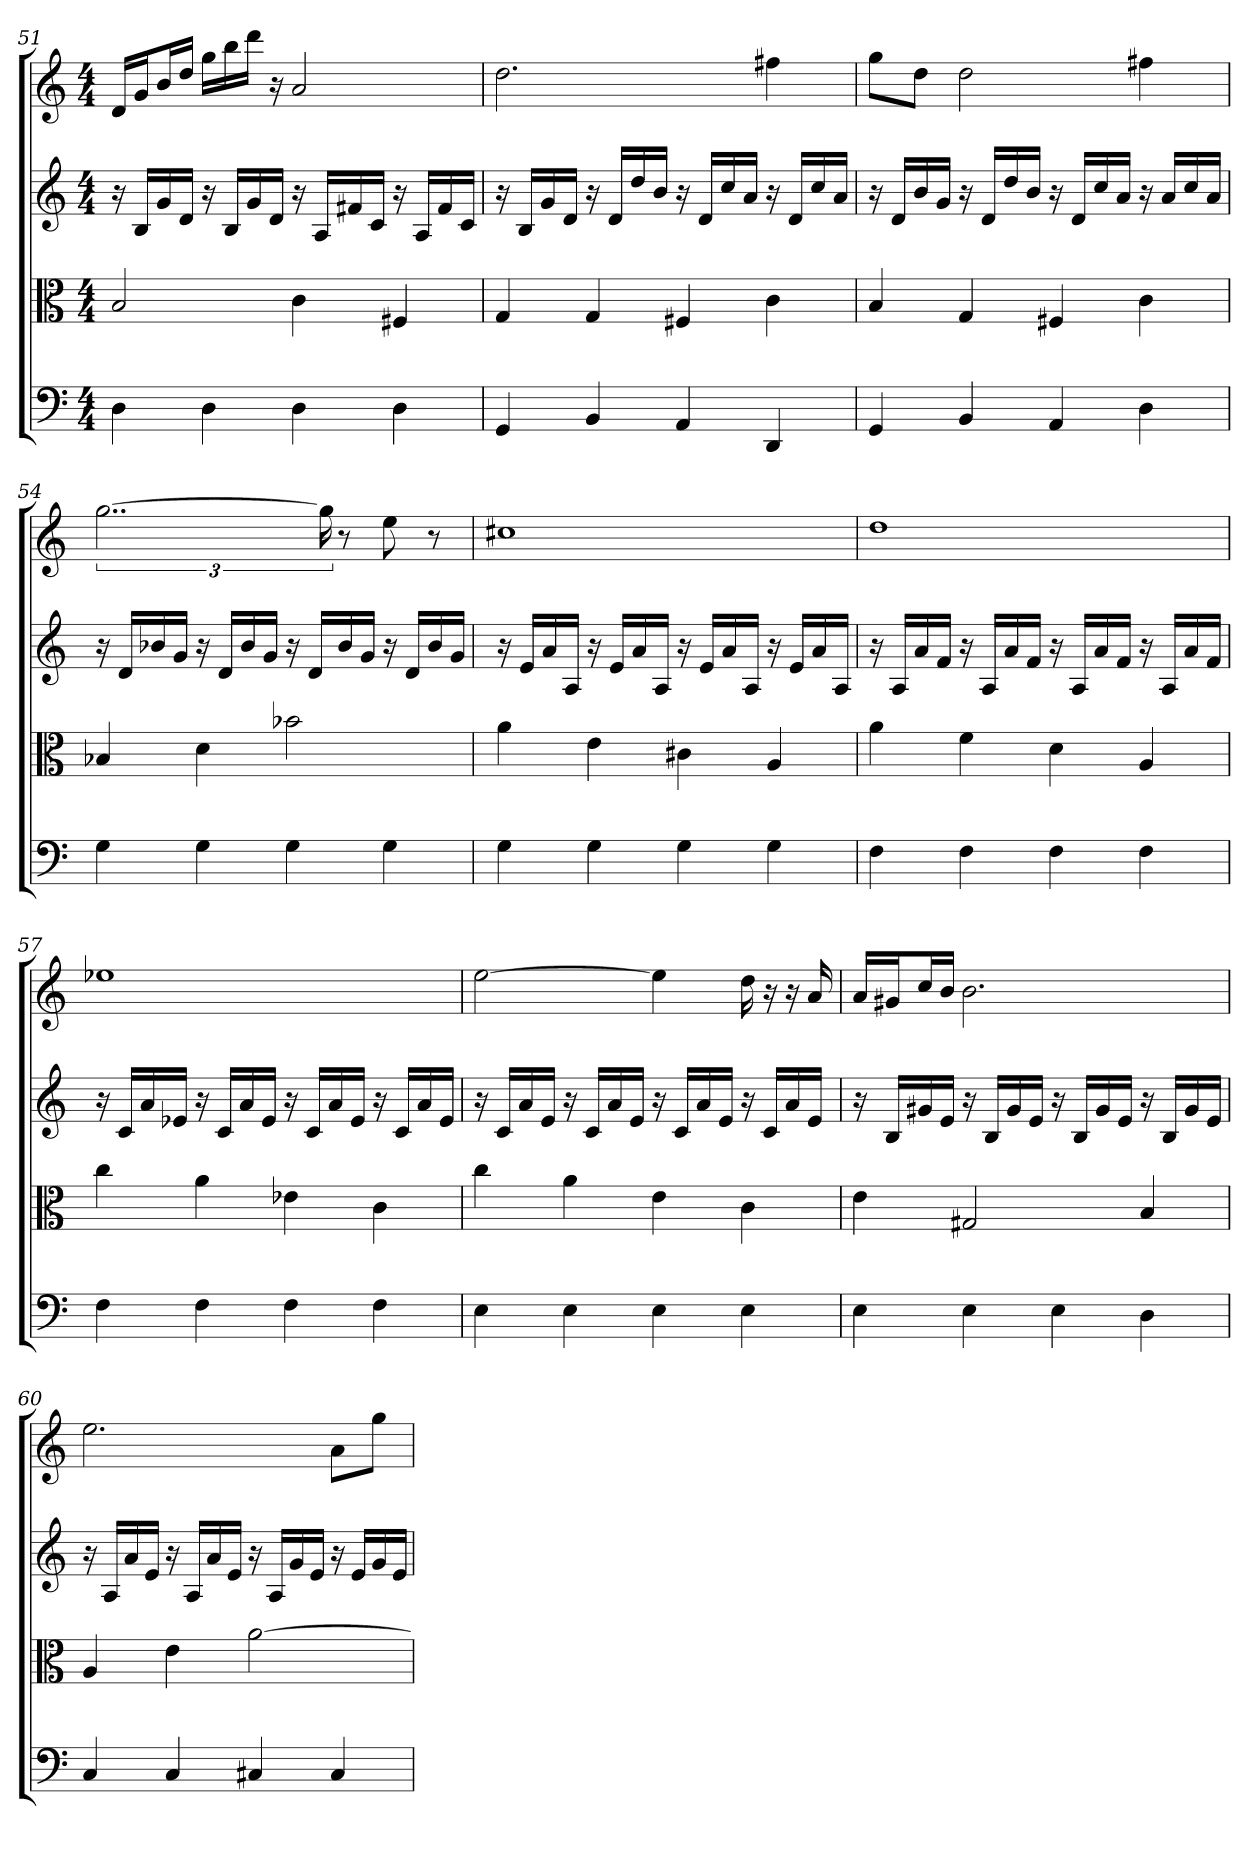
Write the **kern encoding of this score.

**kern	**kern	**kern	**kern
*part4	*part3	*part2	*part1
*staff4	*staff3	*staff2	*staff1
*clefF4	*clefC3	*clefG2	*clefG2
*k[]	*k[]	*k[]	*k[]
*C:	*C:	*C:	*C:
*M4/4	*M4/4	*M4/4	*M4/4
=51	=51	=51	=51
4D	2B	16r	16d/LL
.	.	16B/LL	16g/J
.	.	16g/	16b/L
.	.	16d/JJ	16dd/JJ
4D	.	16r	16gg\LL
.	.	16B/LL	16bb\
.	.	16g/	16ddd\JJ
.	.	16d/JJ	16r
4D	4c	16r	2a
.	.	16A/LL	.
.	.	16f#X/	.
.	.	16c/JJ	.
4D	4F#X	16r	.
.	.	16A/LL	.
.	.	16f#/	.
.	.	16c/JJ	.
=52	=52	=52	=52
4GG	4G	16r	2.dd
.	.	16B/LL	.
.	.	16g/	.
.	.	16d/JJ	.
4BB	4G	16r	.
.	.	16d/LL	.
.	.	16dd/	.
.	.	16b/JJ	.
4AA	4F#X	16r	.
.	.	16d/LL	.
.	.	16cc/	.
.	.	16a/JJ	.
4DD	4c	16r	4ff#X
.	.	16d/LL	.
.	.	16cc/	.
.	.	16a/JJ	.
=53	=53	=53	=53
4GG	4B	16r	8gg\L
.	.	16d/LL	.
.	.	16b/	8dd\J
.	.	16g/JJ	.
4BB	4G	16r	2dd
.	.	16d/LL	.
.	.	16dd/	.
.	.	16b/JJ	.
4AA	4F#X	16r	.
.	.	16d/LL	.
.	.	16cc/	.
.	.	16a/JJ	.
4D	4c	16r	4ff#X
.	.	16a/LL	.
.	.	16cc/	.
.	.	16a/JJ	.
=54	=54	=54	=54
4G	4B-X	16r	[3..gg
.	.	16d/LL	.
.	.	16b-X/	.
.	.	16g/JJ	.
4G	4d	16r	.
.	.	16d/LL	.
.	.	16b-/	.
.	.	16g/JJ	.
4G	2b-X	16r	.
.	.	16d/LL	.
.	.	.	24gg]
.	.	16b-/	8r
.	.	16g/JJ	.
4G	.	16r	8ee
.	.	16d/LL	.
.	.	16b-/	8r
.	.	16g/JJ	.
=55	=55	=55	=55
4G	4a	16r	1cc#X
.	.	16e/LL	.
.	.	16a/	.
.	.	16A/JJ	.
4G	4e	16r	.
.	.	16e/LL	.
.	.	16a/	.
.	.	16A/JJ	.
4G	4c#X	16r	.
.	.	16e/LL	.
.	.	16a/	.
.	.	16A/JJ	.
4G	4A	16r	.
.	.	16e/LL	.
.	.	16a/	.
.	.	16A/JJ	.
=56	=56	=56	=56
4F	4a	16r	1dd
.	.	16A/LL	.
.	.	16a/	.
.	.	16f/JJ	.
4F	4f	16r	.
.	.	16A/LL	.
.	.	16a/	.
.	.	16f/JJ	.
4F	4d	16r	.
.	.	16A/LL	.
.	.	16a/	.
.	.	16f/JJ	.
4F	4A	16r	.
.	.	16A/LL	.
.	.	16a/	.
.	.	16f/JJ	.
=57	=57	=57	=57
4F	4cc	16r	1ee-X
.	.	16c/LL	.
.	.	16a/	.
.	.	16e-X/JJ	.
4F	4a	16r	.
.	.	16c/LL	.
.	.	16a/	.
.	.	16e-/JJ	.
4F	4e-X	16r	.
.	.	16c/LL	.
.	.	16a/	.
.	.	16e-/JJ	.
4F	4c	16r	.
.	.	16c/LL	.
.	.	16a/	.
.	.	16e-/JJ	.
=58	=58	=58	=58
4E	4cc	16r	[2ee
.	.	16c/LL	.
.	.	16a/	.
.	.	16e/JJ	.
4E	4a	16r	.
.	.	16c/LL	.
.	.	16a/	.
.	.	16e/JJ	.
4E	4e	16r	4ee]
.	.	16c/LL	.
.	.	16a/	.
.	.	16e/JJ	.
4E	4c	16r	16dd
.	.	16c/LL	16r
.	.	16a/	16r
.	.	16e/JJ	16a
=59	=59	=59	=59
4E	4e	16r	16a/LL
.	.	16B/LL	16g#X/J
.	.	16g#X/	16cc/L
.	.	16e/JJ	16b/JJ
4E	2G#X	16r	2.b
.	.	16B/LL	.
.	.	16g#/	.
.	.	16e/JJ	.
4E	.	16r	.
.	.	16B/LL	.
.	.	16g#/	.
.	.	16e/JJ	.
4D	4B	16r	.
.	.	16B/LL	.
.	.	16g#/	.
.	.	16e/JJ	.
=60	=60	=60	=60
4C	4A	16r	2.ee
.	.	16A/LL	.
.	.	16a/	.
.	.	16e/JJ	.
4C	4e	16r	.
.	.	16A/LL	.
.	.	16a/	.
.	.	16e/JJ	.
4C#X	[2a	16r	.
.	.	16A/LL	.
.	.	16g/	.
.	.	16e/JJ	.
4C#	.	16r	8a\L
.	.	16e/LL	.
.	.	16g/	8gg\J
.	.	16e/JJ	.
=	=	=	=
*-	*-	*-	*-
